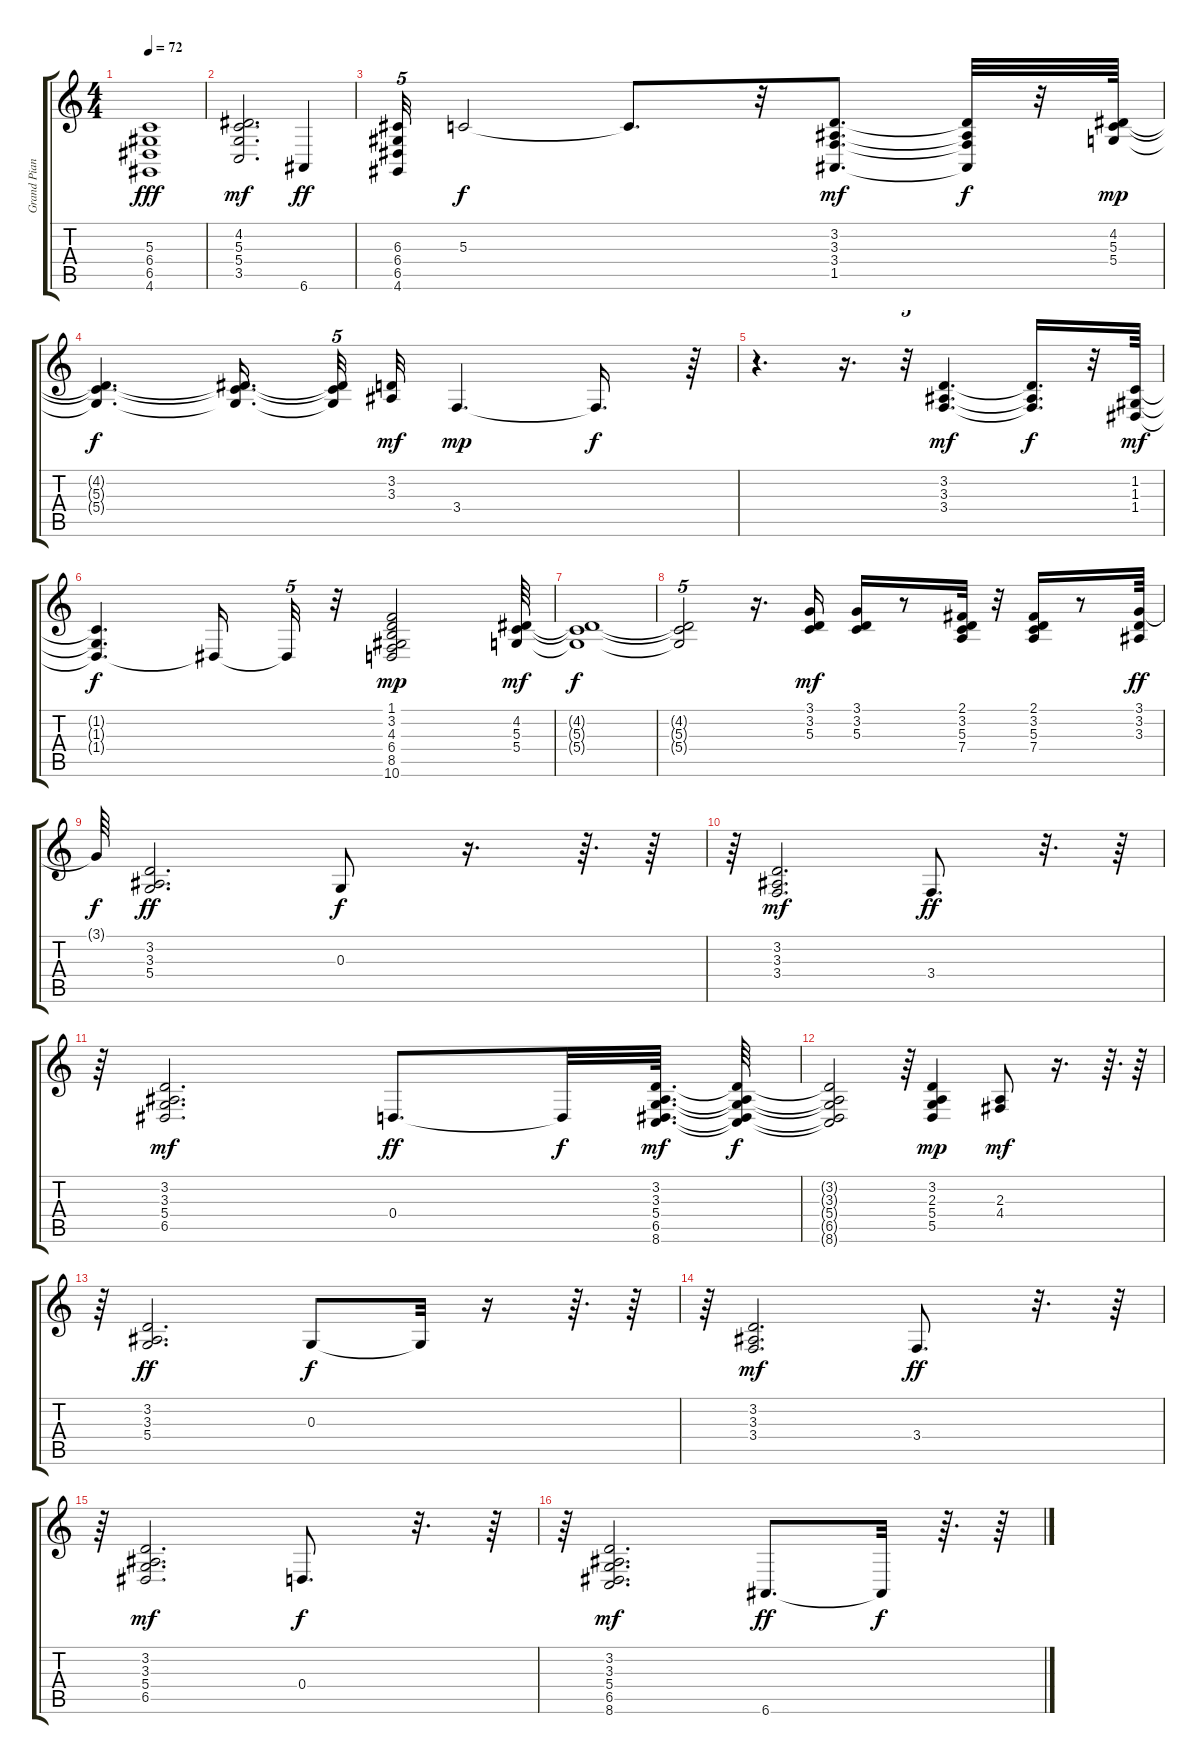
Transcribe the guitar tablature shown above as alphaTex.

\track ("Grand Piano" "Grand Pian") {instrument acousticgrandpiano}
\staff {score tabs}
\tuning (E4 B3 G3 D3 A2 E2) {hide}
\ts (4 4)
\tempo 72
\clef g2
\ks c
(5.3 6.4 6.5 4.6).1{dy fff} |
(4.2 5.3 5.4 3.5).2{d dy mf} 6.6.4{dy ff} |
(6.3 6.4 6.5 4.6).32{tu (5 4)} 5.3.2{dy f} 5.3{t}.8{d} r.32 (3.2 3.3 3.4 1.5).8{d dy mf} (3.2{t} 3.3{t} 3.4{t} 1.5{t}).32{dy f} r.32 (4.2 5.3 5.4).64{dy mp} |
(4.2{t} 5.3{t} 5.4{t}).4{d dy f} (4.2{t} 5.3{t} 5.4{t}).16{d beam splitsecondary} (4.2{t} 5.3{t} 5.4{t}).32{tu (5 4)} (3.2 3.3).32{dy mf} 3.4.4{d dy mp} 3.4{t}.16{d dy f} r.64 |
r.4{d} r.16{d} r.32{tu (5 4)} (3.2 3.3 3.4).4{d dy mf} (3.2{t} 3.3{t} 3.4{t}).16{d dy f} r.32 (1.2 1.3 1.4).64{dy mf} |
(1.2{t} 1.3{t} 1.4{t}).4{d dy f} 1.4{t}.16 1.4{t}.32{tu (5 4)} r.32 (1.1 3.2 4.3 6.4 8.5 10.6).2{dy mp} (4.2 5.3 5.4).64{dy mf} |
(4.2{t} 5.3{t} 5.4{t}).1{dy f} |
(4.2{t} 5.3{t} 5.4{t}).2{tu (5 4)} r.16{d} (3.1 3.2 5.3).16{dy mf} (3.1 3.2 5.3).16 r.8 (2.1 3.2 5.3 7.4).32 r.32 (2.1 3.2 5.3 7.4).16 r.8 (3.1 3.2 3.3).64{dy ff} |
3.1{t}.64{dy f} (3.2 3.3 5.4).2{d dy ff} 0.3.8{dy f} r.16{d} r.64{d} r.64 |
r.64 (3.2 3.3 3.4).2{d dy mf} 3.4.8{d dy ff} r.32{d} r.64 |
r.64 (3.2 3.3 5.4 6.5).2{d dy mf} 0.4.8{d dy ff} 0.4{t}.32{dy f} (3.2 3.3 5.4 6.5 8.6).64{d dy mf} (3.2{t} 3.3{t} 5.4{t} 6.5{t} 8.6{t}).64{dy f} |
(3.2{t} 3.3{t} 5.4{t} 6.5{t} 8.6{t}).2 r.64 (3.2 2.3 5.4 5.5).4{dy mp} (2.3 4.4).8{dy mf} r.16{d} r.64{d} r.64 |
r.64 (3.2 3.3 5.4).2{d dy ff} 0.3.8{dy f} 0.3{t}.32 r.16 r.64{d} r.64 |
r.64 (3.2 3.3 3.4).2{d dy mf} 3.4.8{d dy ff} r.32{d} r.64 |
r.64 (3.2 3.3 5.4 6.5).2{d dy mf} 0.4.8{d dy f} r.32{d} r.64 |
r.64 (3.2 3.3 5.4 6.5 8.6).2{d dy mf} 6.6.8{d dy ff} 6.6{t}.32{dy f} r.64{d} r.64
